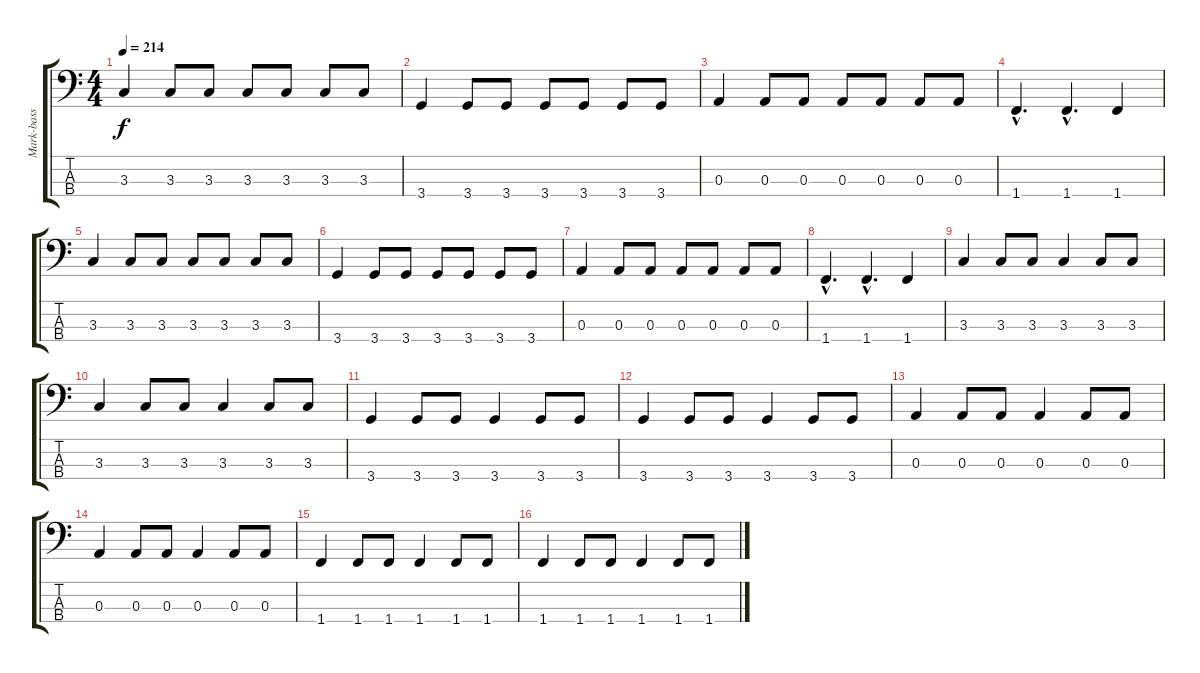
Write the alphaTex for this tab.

\track ("Mark-bass" "Mark-bass") {instrument electricbasspick}
\staff {score tabs}
\tuning (G2 D2 A1 E1) {hide}
\ts (4 4)
\tempo 214
\clef f4
\ks c
3.3.4{dy f} 3.3.8 3.3.8 3.3.8 3.3.8 3.3.8 3.3.8 |
3.4.4 3.4.8 3.4.8 3.4.8 3.4.8 3.4.8 3.4.8 |
0.3.4 0.3.8 0.3.8 0.3.8 0.3.8 0.3.8 0.3.8 |
1.4{hac}.4{d} 1.4{hac}.4{d} 1.4.4 |
3.3.4 3.3.8 3.3.8 3.3.8 3.3.8 3.3.8 3.3.8 |
3.4.4 3.4.8 3.4.8 3.4.8 3.4.8 3.4.8 3.4.8 |
0.3.4 0.3.8 0.3.8 0.3.8 0.3.8 0.3.8 0.3.8 |
1.4{hac}.4{d} 1.4{hac}.4{d} 1.4.4 |
3.3.4 3.3.8 3.3.8 3.3.4 3.3.8 3.3.8 |
3.3.4 3.3.8 3.3.8 3.3.4 3.3.8 3.3.8 |
3.4.4 3.4.8 3.4.8 3.4.4 3.4.8 3.4.8 |
3.4.4 3.4.8 3.4.8 3.4.4 3.4.8 3.4.8 |
0.3.4 0.3.8 0.3.8 0.3.4 0.3.8 0.3.8 |
0.3.4 0.3.8 0.3.8 0.3.4 0.3.8 0.3.8 |
1.4.4 1.4.8 1.4.8 1.4.4 1.4.8 1.4.8 |
1.4.4 1.4.8 1.4.8 1.4.4 1.4.8 1.4.8
